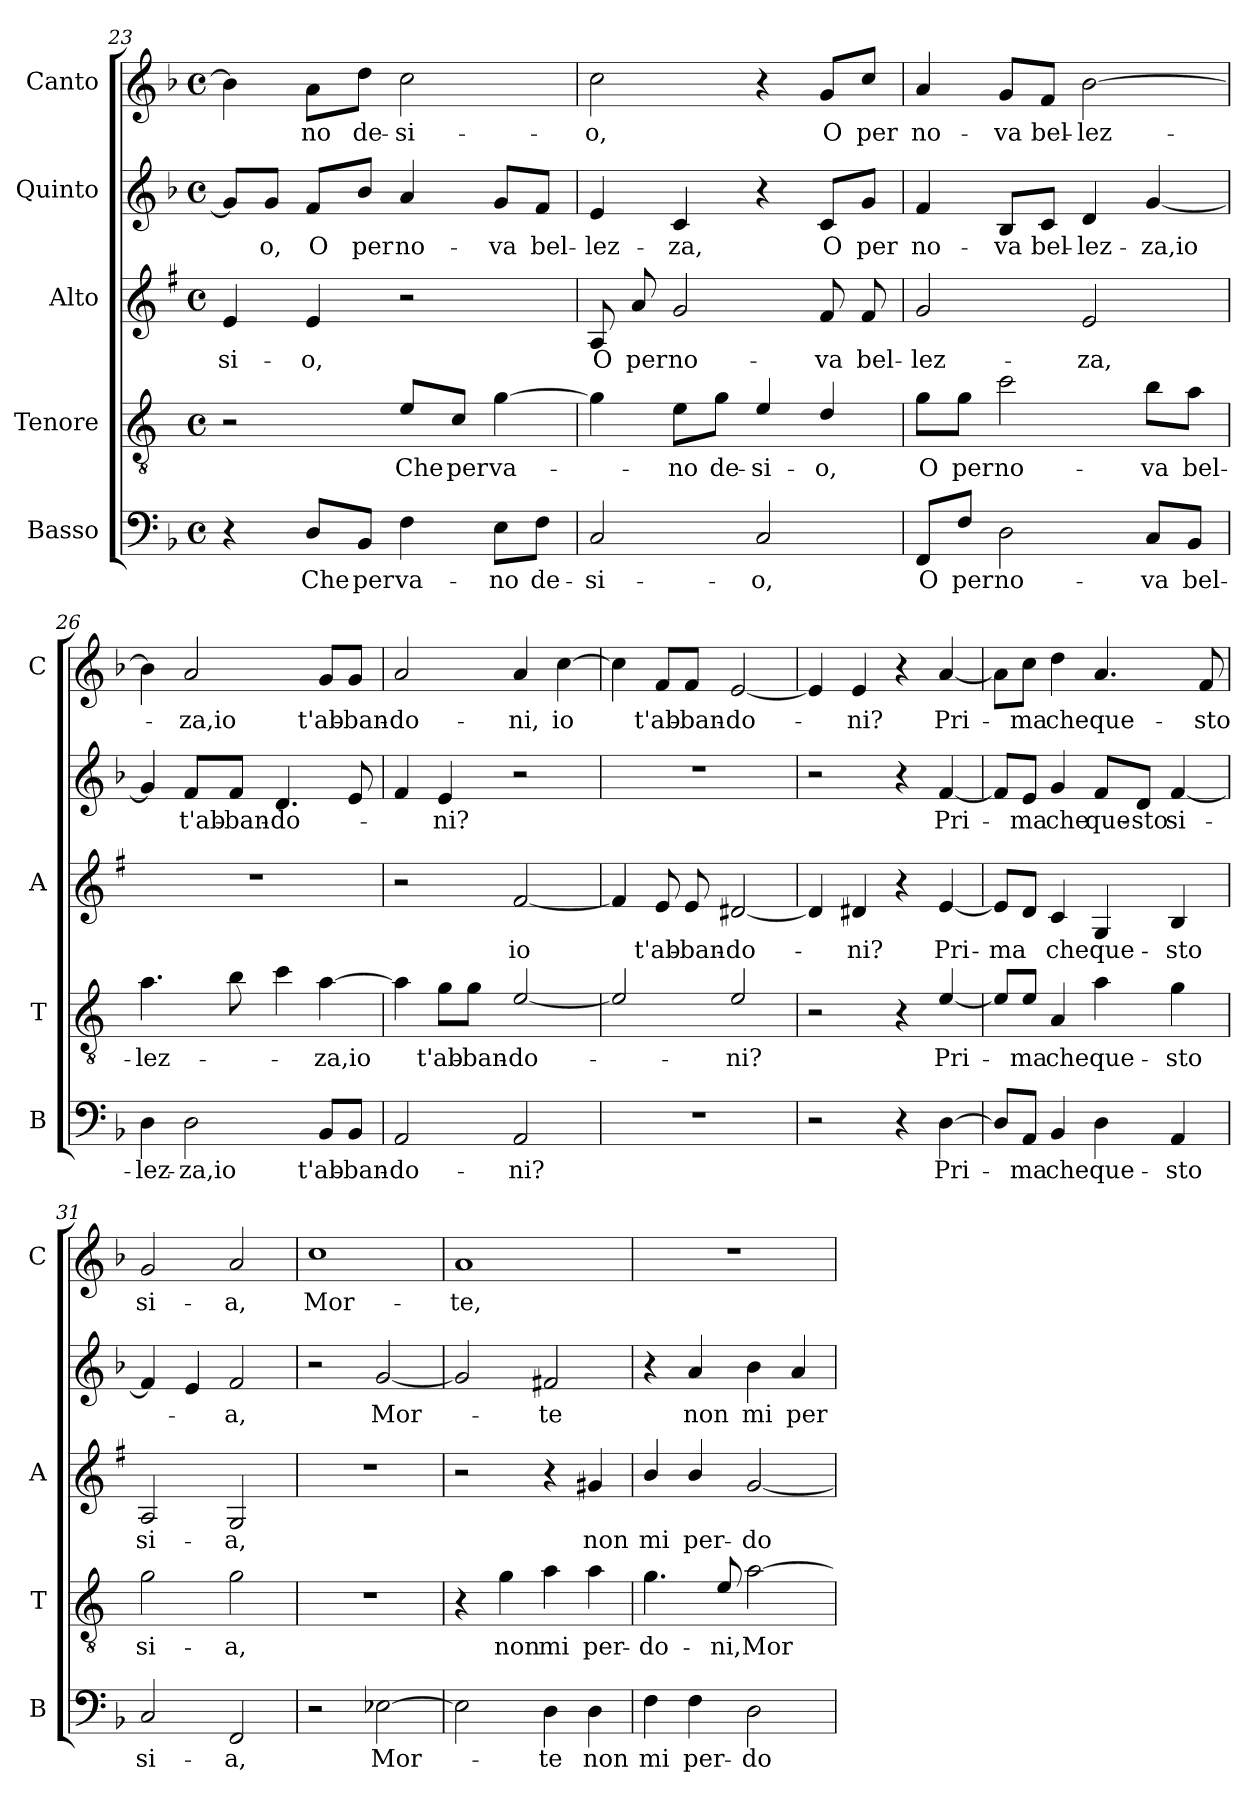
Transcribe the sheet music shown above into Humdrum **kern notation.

**kern	**text	**kern	**text	**kern	**text	**kern	**text	**kern	**text
*part5	*part5	*part4	*part4	*part3	*part3	*part2	*part2	*part1	*part1
*staff5	*staff5	*staff4	*staff4	*staff3	*staff3	*staff2	*staff2	*staff1	*staff1
*I"Basso	*	*I"Tenore	*	*I"Alto	*	*I"Quinto	*	*I"Canto	*
*I'B	*	*I'T	*	*I'A	*	*	*	*I'C	*
*clefF4	*	*clefGv2	*	*clefG2	*	*clefG2	*	*clefG2	*
*	*	*ITrd4c7	*	*ITrd1c2	*	*	*	*	*
*k[b-]	*	*k[b-]	*	*k[b-]	*	*k[b-]	*	*k[b-]	*
*F:	*	*F:	*	*F:	*	*F:	*	*F:	*
*M4/4	*	*M4/4	*	*M4/4	*	*M4/4	*	*M4/4	*
*met(c)	*	*met(c)	*	*met(c)	*	*met(c)	*	*met(c)	*
=23	=23	=23	=23	=23	=23	=23	=23	=23	=23
!	!	!	!	!	!LO:LY:b	!	!	!	!
4r	.	2r	.	4d/	-si-	8g/L]	.	4b-\]	.
!	!	!	!	!	!	!	!LO:LY:b	!	!
.	.	.	.	.	.	8g/J	-o,	.	.
!	!LO:LY:b	!	!	!	!LO:LY:b	!	!LO:LY:b	!	!LO:LY:b
8D/L	Che	.	.	4d/	-o,	8f/L	O	8a\L	-no
!	!LO:LY:b	!	!	!	!	!	!LO:LY:b	!	!LO:LY:b
8BB-/J	per	.	.	.	.	8b-/J	per	8dd\J	de-
!	!LO:LY:b	!	!LO:LY:b	!	!	!	!LO:LY:b	!	!LO:LY:b
4F\	va-	8A/L	Che	2r	.	4a/	no-	2cc\	-si-
!	!	!	!LO:LY:b	!	!	!	!	!	!
.	.	8F/J	per	.	.	.	.	.	.
!	!LO:LY:b	!	!LO:LY:b	!	!	!	!LO:LY:b	!	!
8E\L	-no	[4c\	va-	.	.	8g/L	-va	.	.
!	!LO:LY:b	!	!	!	!	!	!LO:LY:b	!	!
8F\J	de-	.	.	.	.	8f/J	bel-	.	.
=24	=24	=24	=24	=24	=24	=24	=24	=24	=24
!	!LO:LY:b	!	!	!	!LO:LY:b	!	!LO:LY:b	!	!LO:LY:b
2C/	-si-	4c\]	.	8G/	O	4e/	-lez-	2cc\	-o,
!	!	!	!	!	!LO:LY:b	!	!	!	!
.	.	.	.	8g/	per	.	.	.	.
!	!	!	!LO:LY:b	!	!LO:LY:b	!	!LO:LY:b	!	!
.	.	8A\L	-no	2f/	no-	4c/	-za,	.	.
!	!	!	!LO:LY:b	!	!	!	!	!	!
.	.	8c\J	de-	.	.	.	.	.	.
!	!LO:LY:b	!	!LO:LY:b	!	!	!	!	!	!
2C/	-o,	4A/	-si-	.	.	4r	.	4r	.
!	!	!	!LO:LY:b	!	!LO:LY:b	!	!LO:LY:b	!	!LO:LY:b
.	.	4G/	-o,	8e/	-va	8c/L	O	8g/L	O
!	!	!	!	!	!LO:LY:b	!	!LO:LY:b	!	!LO:LY:b
.	.	.	.	8e/	bel-	8g/J	per	8cc/J	per
!!LO:LB:g=z
=25	=25	=25	=25	=25	=25	=25	=25	=25	=25
!	!LO:LY:b	!	!LO:LY:b	!	!LO:LY:b	!	!LO:LY:b	!	!LO:LY:b
8FF/L	O	8c\L	O	2f/	-lez-	4f/	no-	4a/	no-
!	!LO:LY:b	!	!LO:LY:b	!	!	!	!	!	!
8F/J	per	8c\J	per	.	.	.	.	.	.
!	!LO:LY:b	!	!LO:LY:b	!	!	!	!LO:LY:b	!	!LO:LY:b
2D\	no-	2f\	no-	.	.	8B-/L	-va	8g/L	-va
!	!	!	!	!	!	!	!LO:LY:b	!	!LO:LY:b
.	.	.	.	.	.	8c/J	bel-	8f/J	bel-
!	!	!	!	!	!LO:LY:b	!	!LO:LY:b	!	!LO:LY:b
.	.	.	.	2d/	-za,	4d/	-lez-	[2b-\	-lez-
!	!LO:LY:b	!	!LO:LY:b	!	!	!	!LO:LY:b	!	!
8C/L	-va	8e\L	-va	.	.	[4g/	-za,io	.	.
!	!LO:LY:b	!	!LO:LY:b	!	!	!	!	!	!
8BB-/J	bel-	8d\J	bel-	.	.	.	.	.	.
=26	=26	=26	=26	=26	=26	=26	=26	=26	=26
!	!LO:LY:b	!	!LO:LY:b	!	!	!	!	!	!
4D\	-lez-	4.d\	-lez-	1r	.	4g/]	.	4b-\]	.
!	!LO:LY:b	!	!	!	!	!	!LO:LY:b	!	!LO:LY:b
2D\	-za,io	.	.	.	.	8f/L	t'ab-	2a/	-za,io
!	!	!	!	!	!	!	!LO:LY:b	!	!
.	.	8e\	.	.	.	8f/J	-ban-	.	.
!	!	!	!	!	!	!	!LO:LY:b	!	!
.	.	4f\	.	.	.	4.d/	-do-	.	.
!	!LO:LY:b	!	!LO:LY:b	!	!	!	!	!	!LO:LY:b
8BB-/L	t'ab-	[4d\	-za,io	.	.	.	.	8g/L	t'ab-
!	!LO:LY:b	!	!	!	!	!	!	!	!LO:LY:b
8BB-/J	-ban-	.	.	.	.	8e/	.	8g/J	-ban-
=27	=27	=27	=27	=27	=27	=27	=27	=27	=27
!	!LO:LY:b	!	!	!	!	!	!	!	!LO:LY:b
2AA/	-do-	4d\]	.	2r	.	4f/	.	2a/	-do-
!	!	!	!LO:LY:b	!	!	!	!LO:LY:b	!	!
.	.	8c\L	t'ab-	.	.	4e/	-ni?	.	.
!	!	!	!LO:LY:b	!	!	!	!	!	!
.	.	8c\J	-ban-	.	.	.	.	.	.
!	!LO:LY:b	!	!LO:LY:b	!	!LO:LY:b	!	!	!	!LO:LY:b
2AA/	-ni?	[2A/	-do-	[2e/	io	2r	.	4a/	-ni,
!	!	!	!	!	!	!	!	!	!LO:LY:b
.	.	.	.	.	.	.	.	[4cc\	io
=28	=28	=28	=28	=28	=28	=28	=28	=28	=28
1r	.	2A/]	.	4e/]	.	1r	.	4cc\]	.
!	!	!	!	!	!LO:LY:b	!	!	!	!LO:LY:b
.	.	.	.	8d/	t'ab-	.	.	8f/L	t'ab-
!	!	!	!	!	!LO:LY:b	!	!	!	!LO:LY:b
.	.	.	.	8d/	-ban-	.	.	8f/J	-ban-
!	!	!	!LO:LY:b	!	!LO:LY:b	!	!	!	!LO:LY:b
.	.	2A/	-ni?	[2c#X/	-do-	.	.	[2e/	-do-
=29	=29	=29	=29	=29	=29	=29	=29	=29	=29
2r	.	2r	.	4c#/]	.	2r	.	4e/]	.
!	!	!	!	!	!LO:LY:b	!	!	!	!LO:LY:b
.	.	.	.	4c#X/	-ni?	.	.	4e/	-ni?
4r	.	4r	.	4r	.	4r	.	4r	.
!	!LO:LY:b	!	!LO:LY:b	!	!LO:LY:b	!	!LO:LY:b	!	!LO:LY:b
[4D\	Pri-	[4A/	Pri-	[4d/	Pri-	[4f/	Pri-	[4a/	Pri-
!!LO:PB:g=z
=30	=30	=30	=30	=30	=30	=30	=30	=30	=30
!	!	!	!	!	!LO:LY:b	!	!	!	!
8D/L]	.	8A/L]	.	8d/L]	-ma	8f/L]	.	8a\L]	.
!	!LO:LY:b	!	!LO:LY:b	!	!	!	!LO:LY:b	!	!LO:LY:b
8AA/J	-ma	8A/J	-ma	8c/J	.	8e/J	-ma	8cc\J	-ma
!	!LO:LY:b	!	!LO:LY:b	!	!LO:LY:b	!	!LO:LY:b	!	!LO:LY:b
4BB-/	che	4D/	che	4B-/	che	4g/	che	4dd\	che
!	!LO:LY:b	!	!LO:LY:b	!	!LO:LY:b	!	!LO:LY:b	!	!LO:LY:b
4D\	que-	4d\	que-	4F/	que-	8f/L	que-	4.a/	que-
!	!	!	!	!	!	!	!LO:LY:b	!	!
.	.	.	.	.	.	8d/J	-sto	.	.
!	!LO:LY:b	!	!LO:LY:b	!	!LO:LY:b	!	!LO:LY:b	!	!
4AA/	-sto	4c\	-sto	4A/	-sto	[4f/	si-	.	.
!	!	!	!	!	!	!	!	!	!LO:LY:b
.	.	.	.	.	.	.	.	8f/	-sto
=31	=31	=31	=31	=31	=31	=31	=31	=31	=31
!	!LO:LY:b	!	!LO:LY:b	!	!LO:LY:b	!	!	!	!LO:LY:b
2C/	si-	2c\	si-	2G/	si-	4f/]	.	2g/	si-
.	.	.	.	.	.	4e/	.	.	.
!	!LO:LY:b	!	!LO:LY:b	!	!LO:LY:b	!	!LO:LY:b	!	!LO:LY:b
2FF/	-a,	2c\	-a,	2F/	-a,	2f/	-a,	2a/	-a,
=32	=32	=32	=32	=32	=32	=32	=32	=32	=32
!	!	!	!	!	!	!	!	!	!LO:LY:b
2r	.	1r	.	1r	.	2r	.	1cc	Mor-
!	!LO:LY:b	!	!	!	!	!	!LO:LY:b	!	!
[2E-X\	Mor-	.	.	.	.	[2g/	Mor-	.	.
=33	=33	=33	=33	=33	=33	=33	=33	=33	=33
!	!	!	!	!	!	!	!	!	!LO:LY:b
2E-\]	.	4r	.	2r	.	2g/]	.	1a	-te,
!	!	!	!LO:LY:b	!	!	!	!	!	!
.	.	4c\	non	.	.	.	.	.	.
!	!LO:LY:b	!	!LO:LY:b	!	!	!	!LO:LY:b	!	!
4D\	-te	4d\	mi	4r	.	2f#X/	-te	.	.
!	!LO:LY:b	!	!LO:LY:b	!	!LO:LY:b	!	!	!	!
4D\	non	4d\	per-	4f#X/	non	.	.	.	.
=34	=34	=34	=34	=34	=34	=34	=34	=34	=34
!	!LO:LY:b	!	!LO:LY:b	!	!LO:LY:b	!	!	!	!
4F\	mi	4.c\	-do-	4a/	mi	4r	.	1r	.
!	!LO:LY:b	!	!	!	!LO:LY:b	!	!LO:LY:b	!	!
4F\	per-	.	.	4a/	per-	4a/	non	.	.
!	!	!	!LO:LY:b	!	!	!	!	!	!
.	.	8A/	-ni,	.	.	.	.	.	.
!	!LO:LY:b	!	!LO:LY:b	!	!LO:LY:b	!	!LO:LY:b	!	!
2D\	-do-	[2d\	Mor-	[2f/	-do-	4b-\	mi	.	.
!	!	!	!	!	!	!	!LO:LY:b	!	!
.	.	.	.	.	.	4a/	per-	.	.
=	=	=	=	=	=	=	=	=	=
*-	*-	*-	*-	*-	*-	*-	*-	*-	*-
